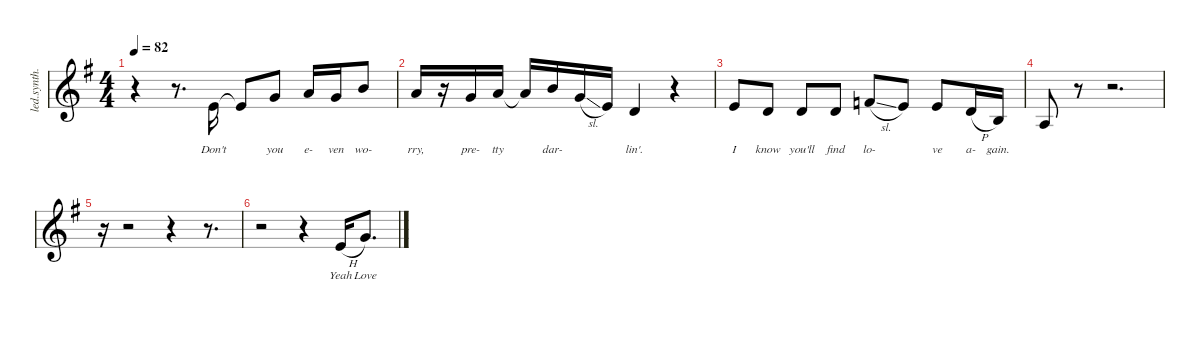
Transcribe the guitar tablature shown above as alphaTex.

\defaultSystemsLayout 4
\hideDynamics
\bracketExtendMode nobrackets
\track ("Vocal" "led.synth.") {instrument lead2sawtooth}
\staff {score}
\tuning (E4 B3 G3 D3 A2 E2)
\ts (4 4)
\tempo 82
\clef g2
\ks eminor
r.4{dy f beam Down} r.8{d beam Down} 0.1{acc forcenatural}.16{lyrics (0 "Don't") lyrics (1 "") lyrics (2 "") lyrics (3 "") lyrics (4 "") beam Up} 0.1{t acc forcenatural}.8{beam Up} 3.1{acc forcenatural}.8{lyrics (0 "you") lyrics (1 "") lyrics (2 "") lyrics (3 "") lyrics (4 "") beam Up} 5.1{acc forcenatural}.16{lyrics (0 "e-") lyrics (1 "") lyrics (2 "") lyrics (3 "") lyrics (4 "") beam Up} 3.1{acc forcenatural}.16{lyrics (0 "ven") lyrics (1 "") lyrics (2 "") lyrics (3 "") lyrics (4 "") beam Up} 7.1{acc forcenatural}.8{lyrics (0 "wo-") lyrics (1 "") lyrics (2 "") lyrics (3 "") lyrics (4 "") beam Up} |
5.1{acc forcenatural}.16{lyrics (0 "rry,") lyrics (1 "") lyrics (2 "") lyrics (3 "") lyrics (4 "") beam Up} r.16{beam Up} 3.1{acc forcenatural}.16{lyrics (0 "pre-") lyrics (1 "") lyrics (2 "") lyrics (3 "") lyrics (4 "") beam Up} 5.1{acc forcenatural}.16{lyrics (0 "tty") lyrics (1 "") lyrics (2 "") lyrics (3 "") lyrics (4 "") beam Up} 5.1{t acc forcenatural}.16{beam Up} 7.1{acc forcenatural}.16{lyrics (0 "dar-") lyrics (1 "") lyrics (2 "") lyrics (3 "") lyrics (4 "") beam Up} 3.1{sl acc forcenatural}.16{beam Up} 0.1{acc forcenatural}.16{beam Up} 3.2{acc forcenatural}.4{lyrics (0 "lin'.") lyrics (1 "") lyrics (2 "") lyrics (3 "") lyrics (4 "") beam Up} r.4{beam Down} |
0.1{acc forcenatural}.8{lyrics (0 "I") lyrics (1 "") lyrics (2 "") lyrics (3 "") lyrics (4 "") beam Up} 3.2{acc forcenatural}.8{lyrics (0 "know") lyrics (1 "") lyrics (2 "") lyrics (3 "") lyrics (4 "") beam Up} 3.2{acc forcenatural}.8{lyrics (0 "you'll") lyrics (1 "") lyrics (2 "") lyrics (3 "") lyrics (4 "") beam Up} 3.2{acc forcenatural}.8{lyrics (0 "find") lyrics (1 "") lyrics (2 "") lyrics (3 "") lyrics (4 "") beam Up} 1.1{sl acc forcenatural}.8{lyrics (0 "lo-") lyrics (1 "") lyrics (2 "") lyrics (3 "") lyrics (4 "") beam Up} 0.1{acc forcenatural}.8{beam Up} 0.1{acc forcenatural}.8{lyrics (0 "ve") lyrics (1 "") lyrics (2 "") lyrics (3 "") lyrics (4 "") beam Up} 7.3{h acc forcenatural}.16{lyrics (0 "a-") lyrics (1 "") lyrics (2 "") lyrics (3 "") lyrics (4 "") beam Up} 4.3{acc forcenatural}.16{lyrics (0 "gain.") lyrics (1 "") lyrics (2 "") lyrics (3 "") lyrics (4 "") beam Up} |
2.3{acc forcenatural}.8{beam Up} r.8{beam Down} r.2{d beam Down} |
r.16{beam Down} r.2{beam Down} r.4{beam Down} r.8{d beam Down} |
r.2{beam Down} r.4{beam Down} 0.1{h acc forcenatural}.16{lyrics (0 "Yeah") lyrics (1 "") lyrics (2 "") lyrics (3 "") lyrics (4 "") beam Up} 3.1{acc forcenatural}.8{d lyrics (0 "Love") lyrics (1 "") lyrics (2 "") lyrics (3 "") lyrics (4 "") beam Up}
